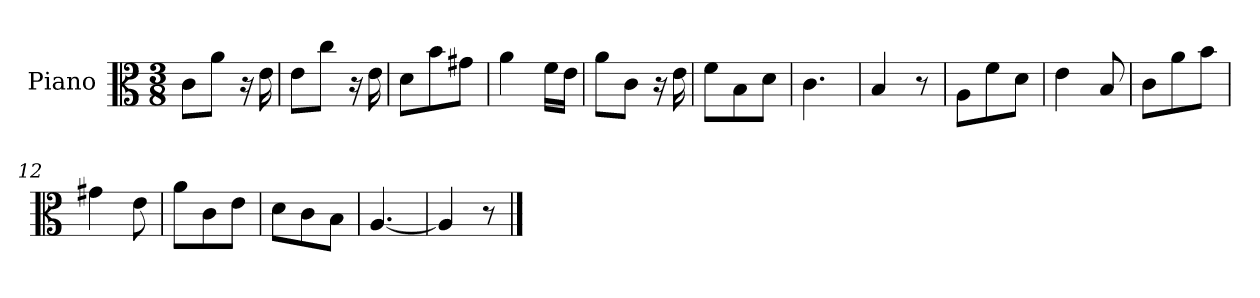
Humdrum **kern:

**kern
*part1
*staff1
*I"Piano
*I'Pno
*clefC3
*k[]
*M3/8
=1
8c\L
8a\J
16r
16e\
=2
8e\L
8cc\J
16r
16e\
=3
8d\L
8b\
8g#X\J
=4
4a\
16f\LL
16e\JJ
=5
8a\L
8c\J
16r
16e\
=6
8f\L
8B\
8d\J
=7
4.c\
=8
4B/
8r
=9
8A\L
8f\
8d\J
=10
4e\
8B/
=11
8c\L
8a\
8b\J
=12
4g#X\
8e\
=13
8a\L
8c\
8e\J
=14
8d\L
8c\
8B\J
=15
[4.A/
=16
4A/]
8r
==
*-
